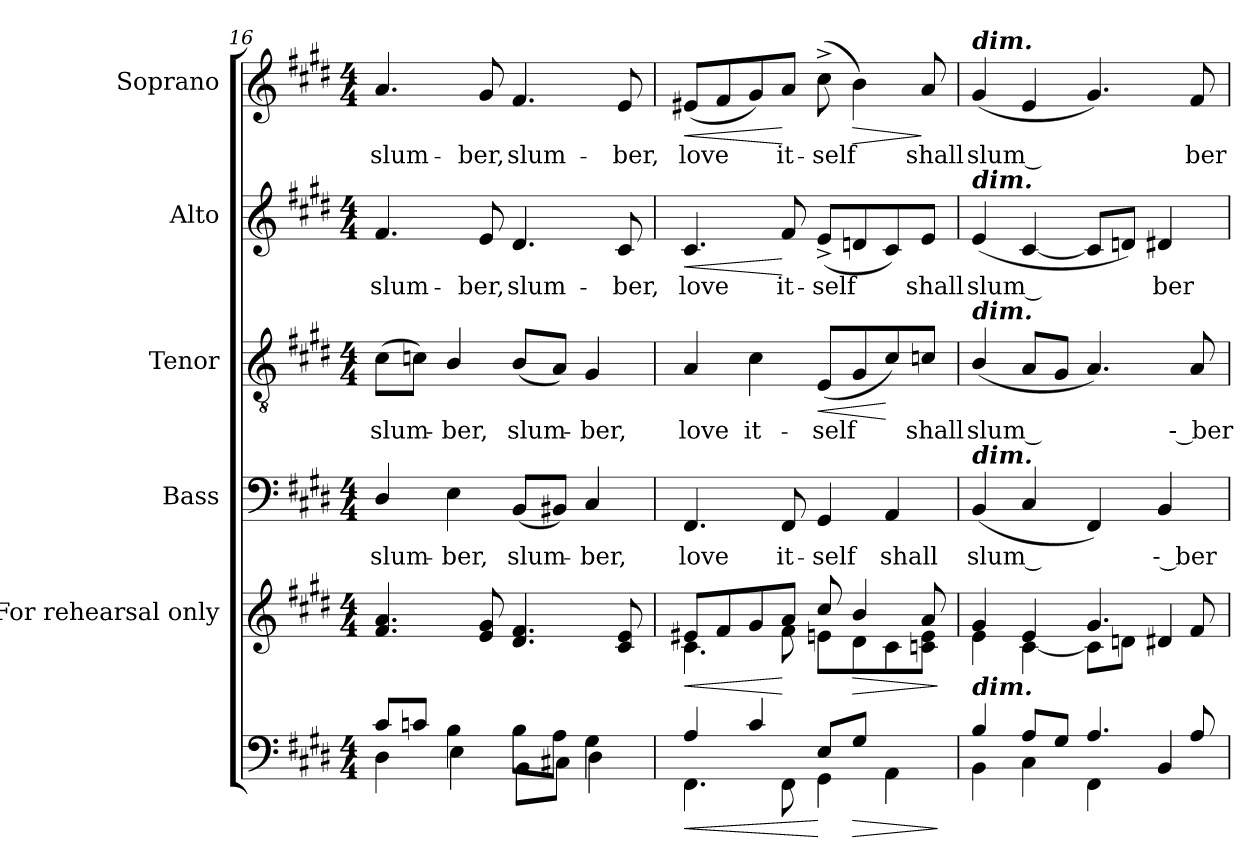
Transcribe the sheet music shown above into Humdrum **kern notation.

**kern	**dynam	**kern	**dynam	**kern	**text	**kern	**text	**dynam	**kern	**text	**dynam	**kern	**text	**dynam
*part6	*part6	*part5	*part5	*part4	*part4	*part3	*part3	*part3	*part2	*part2	*part2	*part1	*part1	*part1
*staff6	*staff6	*staff5	*staff5	*staff4	*staff4	*staff3	*staff3	*staff3	*staff2	*staff2	*staff2	*staff1	*staff1	*staff1
*	*	*I"For  rehearsal  only	*	*I"Bass	*	*I"Tenor	*	*	*I"Alto	*	*	*I"Soprano	*	*
*	*	*	*	*I'B	*	*I'T	*	*	*I'A	*	*	*I'S	*	*
*clefF4	*	*clefG2	*	*clefF4	*	*clefGv2	*	*	*clefG2	*	*	*clefG2	*	*
*	*	*	*	*	*	*ITrd7c12	*	*	*	*	*	*	*	*
*k[f#c#g#d#]	*	*k[f#c#g#d#]	*	*k[f#c#g#d#]	*	*k[f#c#g#d#]	*	*	*k[f#c#g#d#]	*	*	*k[f#c#g#d#]	*	*
*E:	*	*E:	*	*E:	*	*E:	*	*	*E:	*	*	*E:	*	*
*M4/4	*	*M4/4	*	*M4/4	*	*M4/4	*	*	*M4/4	*	*	*M4/4	*	*
=16	=16	=16	=16	=16	=16	=16	=16	=16	=16	=16	=16	=16	=16	=16
*^	*	*	*	*	*	*	*	*	*	*	*	*	*	*
!	!	!	!	!	!	!LO:LY:b:color=#000000	!	!	!	!	!	!	!	!	!
!	!	!	!	!	!	!	!	!LO:LY:b:color=#000000	!	!	!	!	!	!	!
!	!	!	!	!	!	!	!	!	!	!	!LO:LY:b:color=#000000	!	!	!	!
!	!	!	!	!	!	!	!	!	!	!	!	!	!	!LO:LY:b:color=#000000	!
8c#i/L	4D#i\	.	4.f#i/ 4.ai	.	4D#i/	slum-	(8C#i\L	slum-	.	4.f#i/	slum-	.	4.ai/	slum-	.
8cni/J	.	.	.	.	.	.	8Cni\J)	.	.	.	.	.	.	.	.
!	!	!	!	!	!	!LO:LY:b:color=#000000	!	!	!	!	!	!	!	!	!
!	!	!	!	!	!	!	!	!LO:LY:b:color=#000000	!	!	!	!	!	!	!
4Bi\	4Ei\	.	.	.	4Ei\	-ber,	4BBi/	-ber,	.	.	.	.	.	.	.
!	!	!	!	!	!	!	!	!	!	!	!LO:LY:b:color=#000000	!	!	!	!
!	!	!	!	!	!	!	!	!	!	!	!	!	!	!LO:LY:b:color=#000000	!
.	.	.	8ei/ 8g#i	.	.	.	.	.	.	8ei/	-ber,	.	8g#i/	-ber,	.
!	!	!	!	!	!	!LO:LY:b:color=#000000	!	!	!	!	!	!	!	!	!
!	!	!	!	!	!	!	!	!LO:LY:b:color=#000000	!	!	!	!	!	!	!
!	!	!	!	!	!	!	!	!	!	!	!LO:LY:b:color=#000000	!	!	!	!
!	!	!	!	!	!	!	!	!	!	!	!	!	!	!LO:LY:b:color=#000000	!
8Bi\L	8BBi\L	.	4.d#i/ 4.f#i	.	(8BBi/L	slum-	(8BBi/L	slum-	.	4.d#i/	slum-	.	4.f#i/	slum-	.
8Ai\J	8C#Xi\J	.	.	.	8BB#Xi/J)	.	8AAi/J)	.	.	.	.	.	.	.	.
!	!	!	!	!	!	!LO:LY:b:color=#000000	!	!	!	!	!	!	!	!	!
!	!	!	!	!	!	!	!	!LO:LY:b:color=#000000	!	!	!	!	!	!	!
4G#i\	4D#i\	.	.	.	4C#i/	-ber,	4GG#i/	-ber,	.	.	.	.	.	.	.
!	!	!	!	!	!	!	!	!	!	!	!LO:LY:b:color=#000000	!	!	!	!
!	!	!	!	!	!	!	!	!	!	!	!	!	!	!LO:LY:b:color=#000000	!
.	.	.	8c#i/ 8ei	.	.	.	.	.	.	8c#i/	-ber,	.	8ei/	-ber,	.
=17	=17	=17	=17	=17	=17	=17	=17	=17	=17	=17	=17	=17	=17	=17	=17
!	!	!LO:HP:b	!	!LO:HP:b	!	!	!	!	!	!	!	!	!	!	!
*	*	*	*^	*	*	*	*	*	*	*	*	*	*	*	*
!	!	!	!	!	!	!	!LO:LY:b:color=#000000	!	!	!	!	!	!	!	!	!
!	!	!	!	!	!	!	!	!	!LO:LY:b:color=#000000	!	!	!	!	!	!	!
!	!	!	!	!	!	!	!	!	!	!	!	!LO:LY:b:color=#000000	!LO:HP:b	!	!	!
!	!	!	!	!	!	!	!	!	!	!	!	!	!	!	!LO:LY:b:color=#000000	!LO:HP:b
4Ai/	4.FF#i\	<	8e#Xi/L	4.c#i\	<	4.FF#i/	love	4AAi/	love	.	4.c#i/	love	<	(8e#Xi/L	love	<
.	.	.	8f#i/	.	.	.	.	.	.	.	.	.	.	8f#i/	.	.
!	!	!	!	!	!	!	!	!	!LO:LY:b:color=#000000	!	!	!	!	!	!	!
4c#i/	.	.	8g#i/	.	.	.	.	4C#i\	it-	.	.	.	.	8g#i/)	.	.
!	!	!	!	!	!	!	!LO:LY:b:color=#000000	!	!	!	!	!	!	!	!	!
!	!	!	!	!	!	!	!	!	!	!	!	!LO:LY:b:color=#000000	!	!	!	!
!	!	!	!	!	!	!	!	!	!	!	!	!	!	!	!LO:LY:b:color=#000000	!
.	8FF#i\	.	8ai/J	8f#i\	[	8FF#i/	it-	.	.	.	8f#i/	it-	[	8ai/J	it-	[
!	!	!	!	!	!	!	!LO:LY:b:color=#000000	!	!	!	!	!	!	!	!	!
!	!	!	!	!	!	!	!	!	!LO:LY:b:color=#000000	!LO:HP:b	!	!	!	!	!	!
!	!	!	!	!	!	!	!	!	!	!	!	!LO:LY:b:color=#000000	!	!	!	!
!	!	!	!	!	!	!	!	!	!	!	!	!	!	!	!LO:LY:b:color=#000000	!
8Ei/L	4GG#i\	[	8cc#i/	8eni\L	.	4GG#i/	-self	(8EEi/L	-self	<	(8e^i/L	-self	.	(8cc#^i\	-self	.
!	!	!LO:HP:b	!	!	!LO:HP:b	!	!	!	!	!	!	!	!	!	!	!LO:HP:b
8G#i/J	.	>	4bi/	8d#i\	>	.	.	8GG#i/	.	.	8dni/	.	.	4bi\)	.	>
!	!	!	!	!	!	!	!LO:LY:b:color=#000000	!	!	!	!	!	!	!	!	!
4ryy	4AAi\	.	.	8c#i\	.	4AAi/	shall	8C#i/)	.	[	8c#i/)	.	.	.	.	.
!	!	!	!	!	!	!	!	!	!LO:LY:b:color=#000000	!	!	!	!	!	!	!
!	!	!	!	!	!	!	!	!	!	!	!	!LO:LY:b:color=#000000	!	!	!	!
!	!	!	!	!	!	!	!	!	!	!	!	!	!	!	!LO:LY:b:color=#000000	!
.	.	.	8ai/	8cni\ 8eiJ	.	.	.	8Cni/J	shall	.	8ei/J	shall	.	8ai/	shall	]
*v	*v	*	*	*	*	*	*	*	*	*	*	*	*	*	*	*
*	*	*v	*v	*	*	*	*	*	*	*	*	*	*	*	*
.	]	.	]	.	.	.	.	.	.	.	.	.	.	.
!!LO:PB:g=z
=18	=18	=18	=18	=18	=18	=18	=18	=18	=18	=18	=18	=18	=18	=18
*^	*	*^	*	*	*	*	*	*	*	*	*	*	*	*
!	!	!	!	!	!	!	!LO:LY:b:color=#000000	!	!	!	!	!	!	!	!	!
!	!	!	!	!	!	!	!	!	!LO:LY:b:color=#000000	!	!	!	!	!	!	!
!	!	!	!	!	!	!	!	!	!	!	!	!LO:LY:b:color=#000000	!	!	!	!
!	!	!	!	!	!	!	!	!	!	!	!	!	!	!LO:TX:a:Bi:t=dim.	!	!
!	!	!	!	!	!	!	!	!	!	!	!LO:TX:a:Bi:t=dim.	!	!	!	!	!
!	!	!	!	!	!	!	!	!LO:TX:a:Bi:t=dim.	!	!	!	!	!	!	!	!
!	!	!	!	!	!	!LO:TX:a:Bi:t=dim.	!	!	!	!	!	!	!	!	!	!
!LO:TX:a:Bi:t=dim.	!	!	!	!	!	!	!	!	!	!	!	!	!	!	!	!
!	!	!	!	!	!	!	!	!	!	!	!	!	!	!	!LO:LY:b:color=#000000	!
4Bi/	4BBi\	.	4g#i/	4ei\	.	(4BBi/	slum --	(4BBi/	slum --	.	(4ei/	slum --	.	(4g#i/	slum --	.
8Ai/L	4C#i\	.	4ei/	[4c#i\	.	4C#i/	.	8AAi/L	.	.	[4c#i/	.	.	4ei/	.	.
8G#i/J	.	.	.	.	.	.	.	8GG#i/J	.	.	.	.	.	.	.	.
!	!	!	!	!	!	!	!	!	!	!	!	!LO:LY:b:color=#000000	!	!	!	!
!	!	!	!	!	!	!	!	!	!	!	!	!	!	!	!LO:LY:b:color=#000000	!
4.Ai/	4FF#i\	.	4.g#i/	8c#i\L]	.	4FF#i/)	.	4.AAi/)	.	.	8c#i/L]	--	.	4.g#i/)	--	.
.	.	.	.	8dni\J	.	.	.	.	.	.	8dni/J)	.	.	.	.	.
!	!	!	!	!	!	!	!LO:LY:b:color=#000000	!	!	!	!	!	!	!	!	!
!	!	!	!	!	!	!	!	!	!	!	!	!LO:LY:b:color=#000000	!	!	!	!
.	4BBi/	.	.	4d#Xi/	.	4BBi/	-- ber	.	.	.	4d#Xi/	- ber	.	.	.	.
!	!	!	!	!	!	!	!	!	!LO:LY:b:color=#000000	!	!	!	!	!	!	!
!	!	!	!	!	!	!	!	!	!	!	!	!	!	!	!LO:LY:b:color=#000000	!
8Ai/	.	.	8f#i/	.	.	.	.	8AAi/	-- ber	.	.	.	.	8f#i/	- ber	.
*v	*v	*	*	*	*	*	*	*	*	*	*	*	*	*	*	*
*	*	*v	*v	*	*	*	*	*	*	*	*	*	*	*	*
=	=	=	=	=	=	=	=	=	=	=	=	=	=	=
*-	*-	*-	*-	*-	*-	*-	*-	*-	*-	*-	*-	*-	*-	*-
